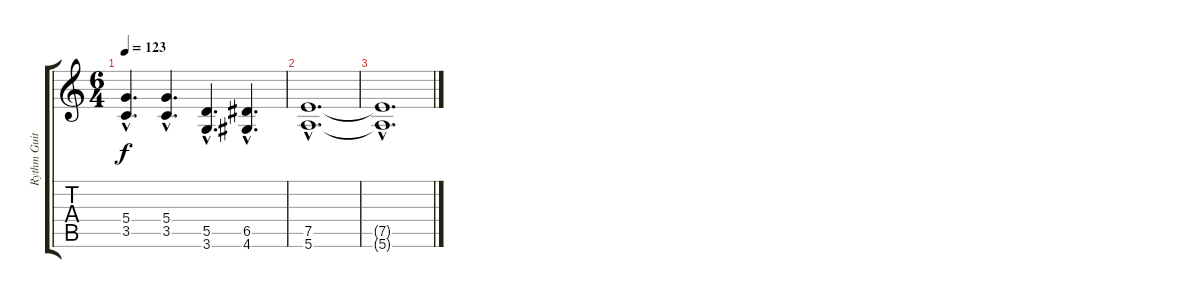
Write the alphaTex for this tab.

\track ("Rythm Guitar" "Rythm Guit") {instrument distortionguitar}
\staff {score tabs}
\tuning (E4 B3 G3 D3 A2 E2) {hide}
\ts (6 4)
\tempo 123
\clef g2
\ks c
(5.4{hac} 3.5{hac}).4{d dy f} (5.4{hac} 3.5{hac}).4{d} (5.5{hac} 3.6{hac}).4{d} (6.5{hac} 4.6{hac}).4{d} |
(7.5{hac} 5.6{hac}).1{d} |
(7.5{hac t} 5.6{hac t}).1{d}
